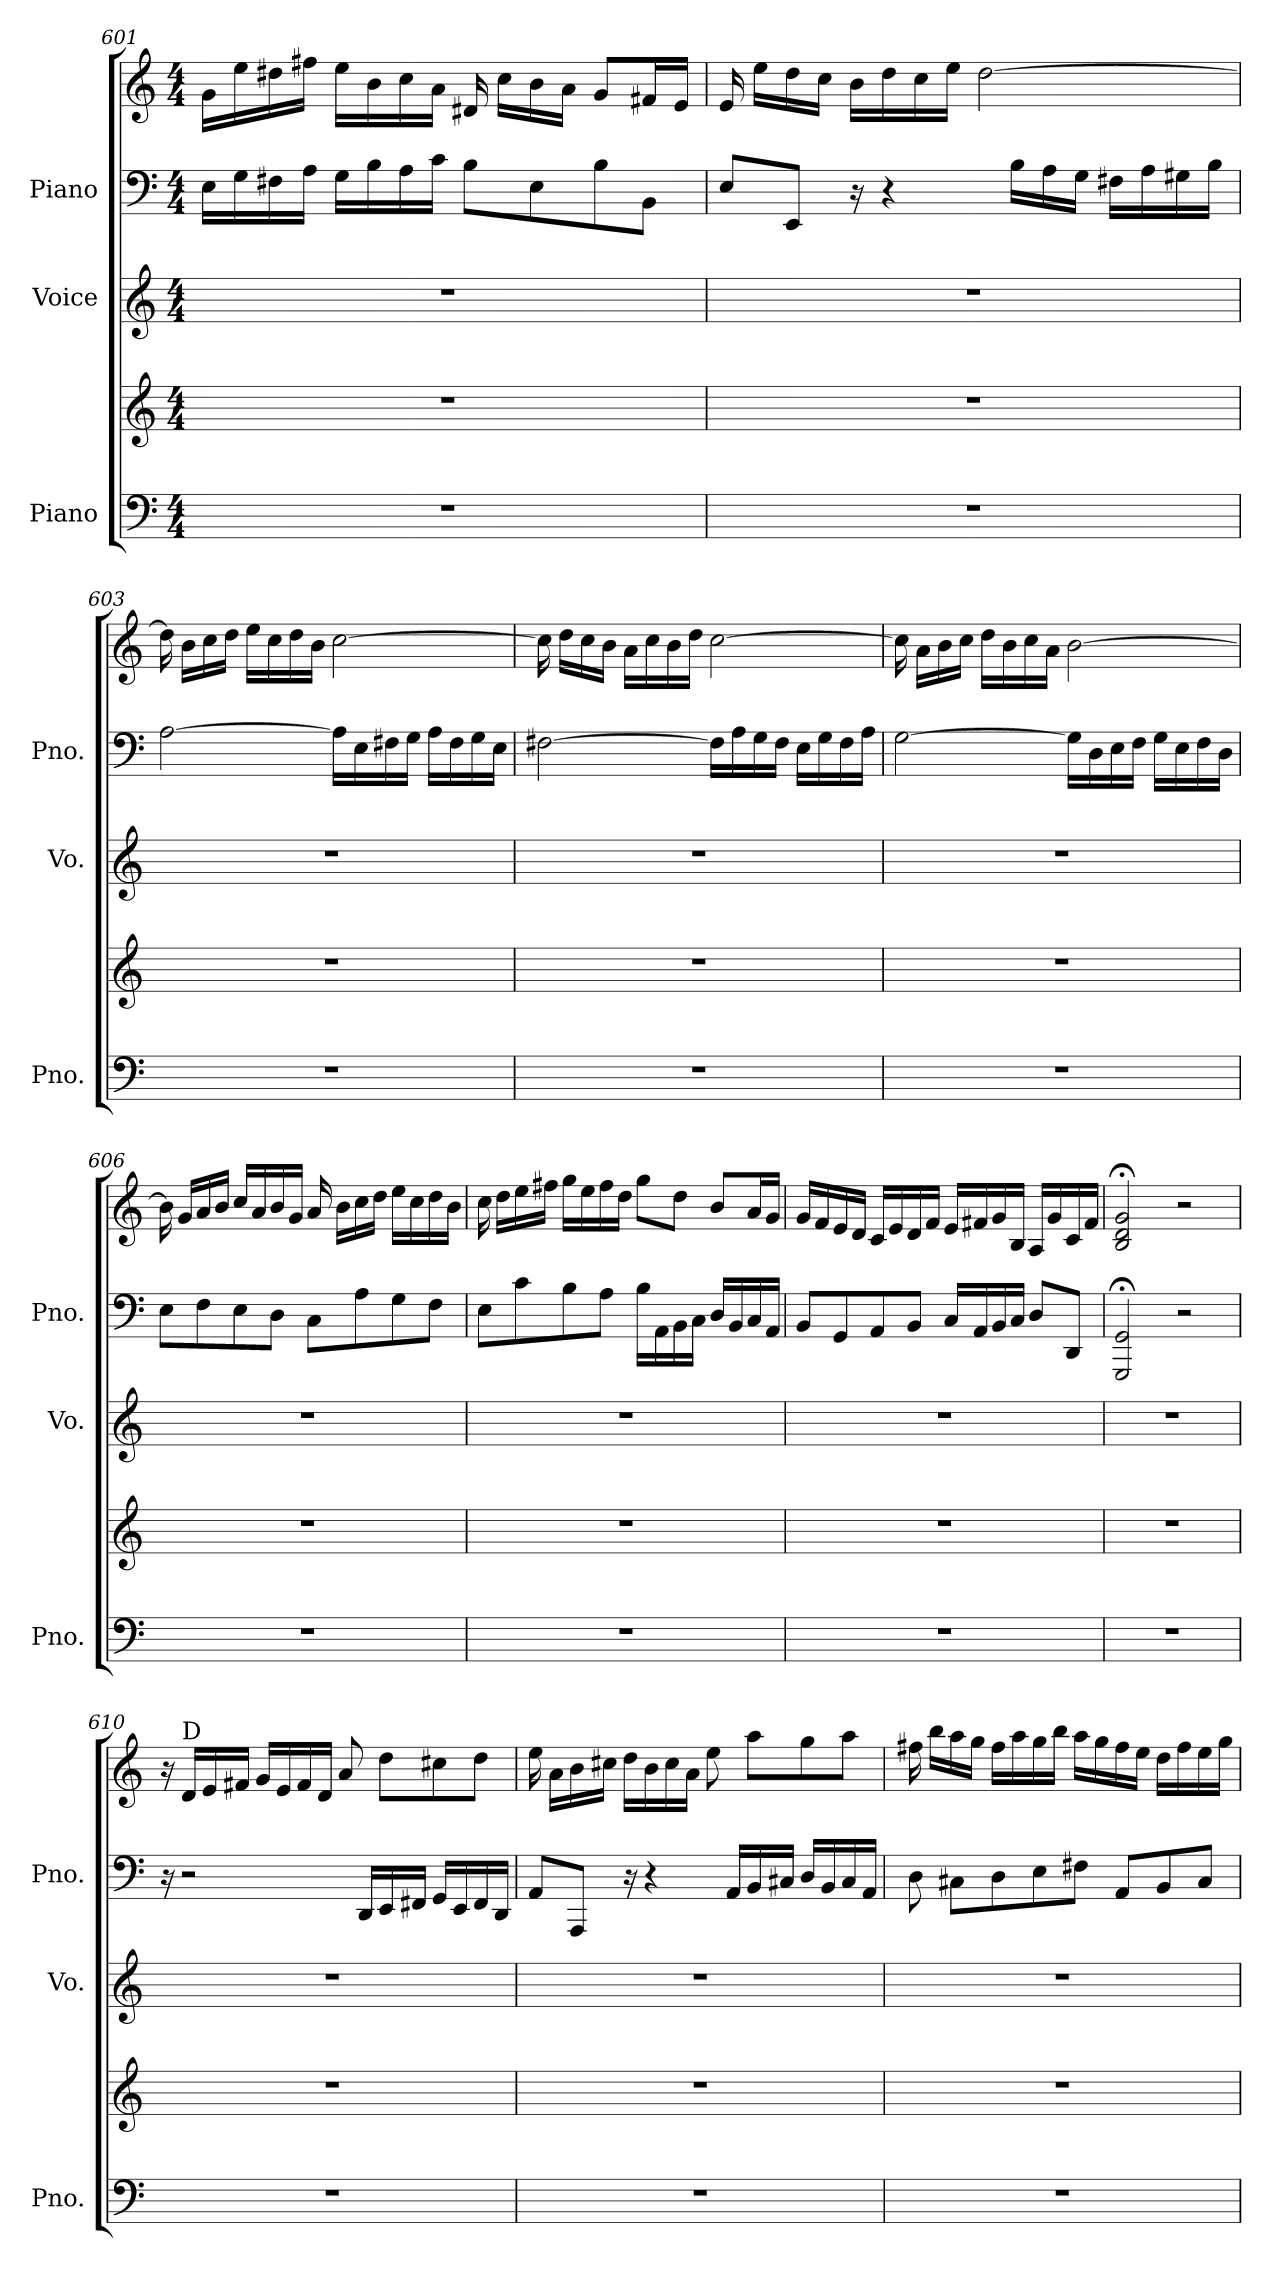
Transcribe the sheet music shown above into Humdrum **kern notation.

**kern	**kern	**kern	**kern	**kern
*part3	*part3	*part2	*part1	*part1
*staff5	*staff4	*staff3	*staff2	*staff1
*I"Piano	*	*I"Voice	*I"Piano	*
*I'Pno.	*	*I'Vo.	*I'Pno.	*
*clefF4	*clefG2	*clefG2	*clefF4	*clefG2
*k[]	*k[]	*k[]	*k[]	*k[]
*M4/4	*M4/4	*M4/4	*M4/4	*M4/4
=601	=601	=601	=601	=601
1r	1r	1r	16E\LL	16g\LL
.	.	.	16G\	16ee\
.	.	.	16F#X\	16dd#X\
.	.	.	16A\JJ	16ff#X\JJ
.	.	.	16G\LL	16ee\LL
.	.	.	16B\	16b\
.	.	.	16A\	16cc\
.	.	.	16c\JJ	16a\JJ
.	.	.	8B\L	16d#X/
.	.	.	.	16cc\LL
.	.	.	8E\	16b\
.	.	.	.	16a\JJ
.	.	.	8B\	8g/L
.	.	.	8BB\J	16f#X/L
.	.	.	.	16e/JJ
!!LO:LB:g=z
=602	=602	=602	=602	=602
1r	1r	1r	8E/L	16e/
.	.	.	.	16ee\LL
.	.	.	8EE/J	16dd\
.	.	.	.	16cc\JJ
.	.	.	16r	16b\LL
.	.	.	4r	16dd\
.	.	.	.	16cc\
.	.	.	.	16ee\JJ
.	.	.	.	[2dd\
.	.	.	16B\LL	.
.	.	.	16A\	.
.	.	.	16G\JJ	.
.	.	.	16F#X\LL	.
.	.	.	16A\	.
.	.	.	16G#X\	.
.	.	.	16B\JJ	.
=603	=603	=603	=603	=603
1r	1r	1r	[2A\	16dd\]
.	.	.	.	16b\LL
.	.	.	.	16cc\
.	.	.	.	16dd\JJ
.	.	.	.	16ee\LL
.	.	.	.	16cc\
.	.	.	.	16dd\
.	.	.	.	16b\JJ
.	.	.	16A\LL]	[2cc\
.	.	.	16E\	.
.	.	.	16F#X\	.
.	.	.	16G\JJ	.
.	.	.	16A\LL	.
.	.	.	16F#\	.
.	.	.	16G\	.
.	.	.	16E\JJ	.
!!LO:LB:g=z
=604	=604	=604	=604	=604
1r	1r	1r	[2F#X\	16cc\]
.	.	.	.	16dd\LL
.	.	.	.	16cc\
.	.	.	.	16b\JJ
.	.	.	.	16a\LL
.	.	.	.	16cc\
.	.	.	.	16b\
.	.	.	.	16dd\JJ
.	.	.	16F#\LL]	[2cc\
.	.	.	16A\	.
.	.	.	16G\	.
.	.	.	16F#\JJ	.
.	.	.	16E\LL	.
.	.	.	16G\	.
.	.	.	16F#\	.
.	.	.	16A\JJ	.
=605	=605	=605	=605	=605
1r	1r	1r	[2G\	16cc\]
.	.	.	.	16a\LL
.	.	.	.	16b\
.	.	.	.	16cc\JJ
.	.	.	.	16dd\LL
.	.	.	.	16b\
.	.	.	.	16cc\
.	.	.	.	16a\JJ
.	.	.	16G\LL]	[2b\
.	.	.	16D\	.
.	.	.	16E\	.
.	.	.	16F\JJ	.
.	.	.	16G\LL	.
.	.	.	16E\	.
.	.	.	16F\	.
.	.	.	16D\JJ	.
!!LO:PB:g=z
=606	=606	=606	=606	=606
1r	1r	1r	8E\L	16b\]
.	.	.	.	16g/LL
.	.	.	8F\	16a/
.	.	.	.	16b/JJ
.	.	.	8E\	16cc/LL
.	.	.	.	16a/
.	.	.	8D\J	16b/
.	.	.	.	16g/JJ
.	.	.	8C\L	16a/
.	.	.	.	16b\LL
.	.	.	8A\	16cc\
.	.	.	.	16dd\JJ
.	.	.	8G\	16ee\LL
.	.	.	.	16cc\
.	.	.	8F\J	16dd\
.	.	.	.	16b\JJ
=607	=607	=607	=607	=607
1r	1r	1r	8E\L	16cc\
.	.	.	.	16dd\LL
.	.	.	8c\	16ee\
.	.	.	.	16ff#X\JJ
.	.	.	8B\	16gg\LL
.	.	.	.	16ee\
.	.	.	8A\J	16ff#\
.	.	.	.	16dd\JJ
.	.	.	16B\LL	8gg\L
.	.	.	16AA\	.
.	.	.	16BB\	8dd\J
.	.	.	16C\JJ	.
.	.	.	16D/LL	8b/L
.	.	.	16BB/	.
.	.	.	16C/	16a/L
.	.	.	16AA/JJ	16g/JJ
!!LO:LB:g=z
=608	=608	=608	=608	=608
1r	1r	1r	8BB/L	16g/LL
.	.	.	.	16f/
.	.	.	8GG/	16e/
.	.	.	.	16d/JJ
.	.	.	8AA/	16c/LL
.	.	.	.	16e/
.	.	.	8BB/J	16d/
.	.	.	.	16f/JJ
.	.	.	16C/LL	16e/LL
.	.	.	16AA/	16f#X/
.	.	.	16BB/	16g/
.	.	.	16C/JJ	16B/JJ
.	.	.	8D/L	16A/LL
.	.	.	.	16g/
.	.	.	8DD/J	16c/
.	.	.	.	16f#/JJ
=609	=609	=609	=609	=609
1r	1r	1r	2GGG/; 2GG/;	2B/;< 2d/;< 2g/;<
.	.	.	2r	2r
=610	=610	=610	=610	=610
1r	1r	1r	16r	16r
!	!	!	!	!LO:TX:a:t=D
.	.	.	2r	16d/LL
.	.	.	.	16e/
.	.	.	.	16f#X/JJ
.	.	.	.	16g/LL
.	.	.	.	16e/
.	.	.	.	16f#/
.	.	.	.	16d/JJ
.	.	.	.	8a/
.	.	.	16DD/LL	.
.	.	.	16EE/	8dd\L
.	.	.	16FF#X/JJ	.
.	.	.	16GG/LL	8cc#X\
.	.	.	16EE/	.
.	.	.	16FF#/	8dd\J
.	.	.	16DD/JJ	.
!!LO:LB:g=z
=611	=611	=611	=611	=611
1r	1r	1r	8AA/L	16ee\
.	.	.	.	16a\LL
.	.	.	8AAA/J	16b\
.	.	.	.	16cc#X\JJ
.	.	.	16r	16dd\LL
.	.	.	4r	16b\
.	.	.	.	16cc#\
.	.	.	.	16a\JJ
.	.	.	.	8ee\
.	.	.	16AA/LL	.
.	.	.	16BB/	8aa\L
.	.	.	16C#X/JJ	.
.	.	.	16D/LL	8gg\
.	.	.	16BB/	.
.	.	.	16C#/	8aa\J
.	.	.	16AA/JJ	.
=612	=612	=612	=612	=612
1r	1r	1r	8D\	16ff#X\
.	.	.	.	16bb\LL
.	.	.	8C#X\L	16aa\
.	.	.	.	16gg\JJ
.	.	.	8D\	16ff#\LL
.	.	.	.	16aa\
.	.	.	8E\	16gg\
.	.	.	.	16bb\JJ
.	.	.	8F#X\J	16aa\LL
.	.	.	.	16gg\
.	.	.	8AA/L	16ff#\
.	.	.	.	16ee\JJ
.	.	.	8BB/	16dd\LL
.	.	.	.	16ff#\
.	.	.	8C#/J	16ee\
.	.	.	.	16gg\JJ
=	=	=	=	=
*-	*-	*-	*-	*-
